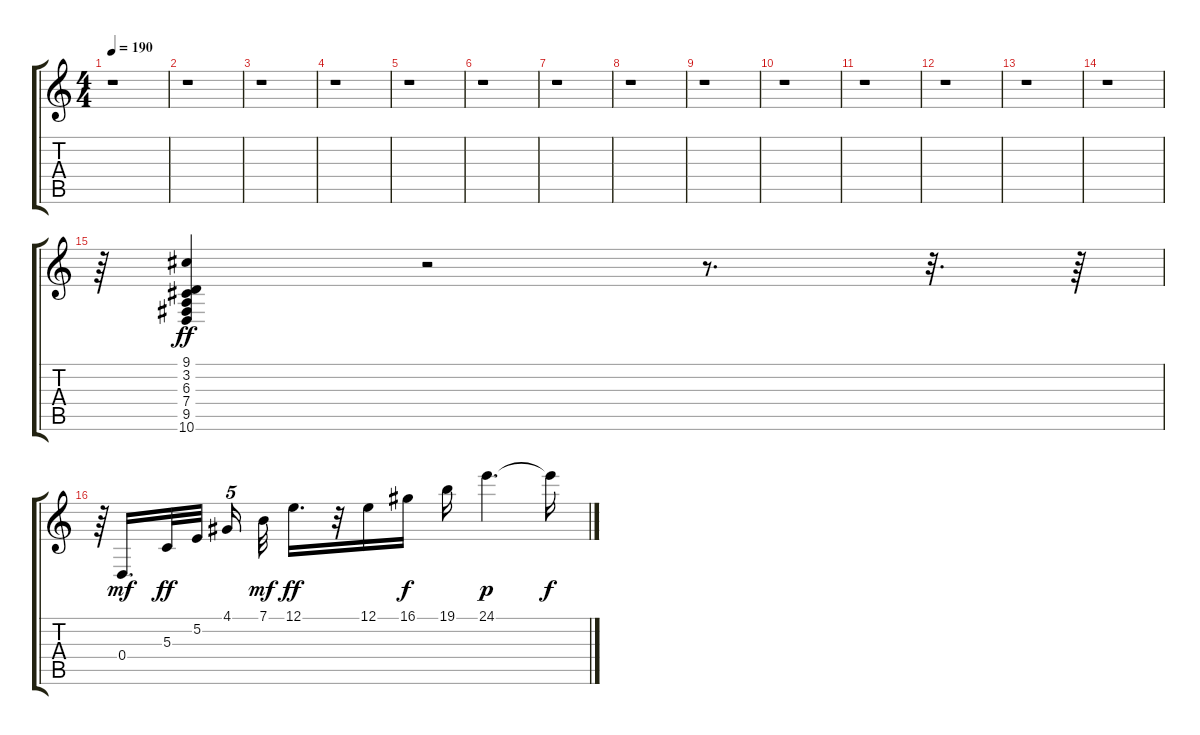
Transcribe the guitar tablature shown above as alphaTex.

\track "" {instrument acousticgrandpiano}
\staff {score tabs}
\tuning (E4 B3 G3 D3 A2 E2) {hide}
\ts (4 4)
\tempo 190
\clef g2
\ks c
r.1{dy ff} |
r.1 |
r.1 |
r.1 |
r.1 |
r.1 |
r.1 |
r.1 |
r.1 |
r.1 |
r.1 |
r.1 |
r.1 |
r.1 |
r.64 (9.1 3.2 6.3 7.4 9.5 10.6).4 r.2 r.8{d} r.32{d} r.64 |
r.64 0.4.16{d dy mf} 5.3.32{dy ff} 5.2.32 4.1.16{tu (5 4)} 7.1.32{dy mf} 12.1.16{d dy ff} r.32 12.1.16 16.1.16{dy f} 19.1.16 24.1.4{d dy p} 24.1{t}.16{dy f}
